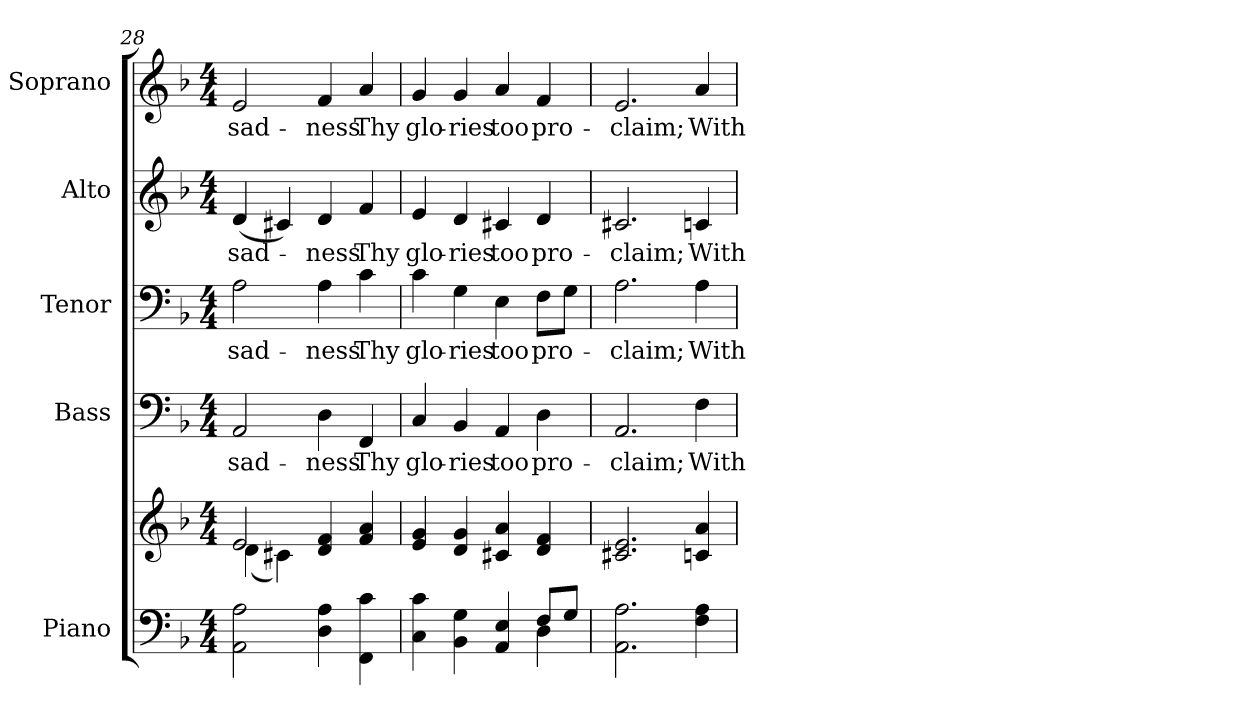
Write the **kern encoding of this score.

**kern	**kern	**kern	**text	**kern	**text	**kern	**text	**kern	**text
*part5	*part5	*part4	*part4	*part3	*part3	*part2	*part2	*part1	*part1
*staff6	*staff5	*staff4	*staff4	*staff3	*staff3	*staff2	*staff2	*staff1	*staff1
*I"Piano	*	*I"Bass	*	*I"Tenor	*	*I"Alto	*	*I"Soprano	*
*I'Pno.	*	*I'B.	*	*I'T.	*	*I'A.	*	*I'S.	*
!!LO:PB:g=z
*clefF4	*clefG2	*clefF4	*	*clefF4	*	*clefG2	*	*clefG2	*
*k[b-]	*k[b-]	*k[b-]	*	*k[b-]	*	*k[b-]	*	*k[b-]	*
*F:	*F:	*F:	*	*F:	*	*F:	*	*F:	*
*M4/4	*M4/4	*M4/4	*	*M4/4	*	*M4/4	*	*M4/4	*
=28	=28	=28	=28	=28	=28	=28	=28	=28	=28
*	*^	*	*	*	*	*	*	*	*
!	!	!	!	!LO:LY:b:color=#000000	!	!	!	!	!	!
!	!	!	!	!	!	!LO:LY:b:color=#000000	!	!	!	!
!	!	!	!	!	!	!	!	!LO:LY:b:color=#000000	!	!
!	!	!	!	!	!	!	!	!	!	!LO:LY:b:color=#000000
2AAi\ 2Ai	2ei/	(4di\	2AAi/	sad-	2Ai\	sad-	(4di/	sad-	2ei/	sad-
.	.	4c#Xi\)	.	.	.	.	4c#Xi/)	.	.	.
!	!	!	!	!LO:LY:b:color=#000000	!	!	!	!	!	!
!	!	!	!	!	!	!LO:LY:b:color=#000000	!	!	!	!
!	!	!	!	!	!	!	!	!LO:LY:b:color=#000000	!	!
!	!	!	!	!	!	!	!	!	!	!LO:LY:b:color=#000000
4Di\ 4Ai	4di/ 4fi	2ryy	4Di\	-ness	4Ai\	-ness	4di/	-ness	4fi/	-ness
!	!	!	!	!LO:LY:b:color=#000000	!	!	!	!	!	!
!	!	!	!	!	!	!LO:LY:b:color=#000000	!	!	!	!
!	!	!	!	!	!	!	!	!LO:LY:b:color=#000000	!	!
!	!	!	!	!	!	!	!	!	!	!LO:LY:b:color=#000000
4FFi\ 4ci	4fi/ 4ai	.	4FFi/	Thy	4ci\	Thy	4fi/	Thy	4ai/	Thy
*	*v	*v	*	*	*	*	*	*	*	*
=29	=29	=29	=29	=29	=29	=29	=29	=29	=29
*^	*	*	*	*	*	*	*	*	*
!	!	!	!	!LO:LY:b:color=#000000	!	!	!	!	!	!
!	!	!	!	!	!	!LO:LY:b:color=#000000	!	!	!	!
!	!	!	!	!	!	!	!	!LO:LY:b:color=#000000	!	!
!	!	!	!	!	!	!	!	!	!	!LO:LY:b:color=#000000
4Ci\ 4ci	2ryy	4ei/ 4gi	4Ci/	glo-	4ci\	glo-	4ei/	glo-	4gi/	glo-
!	!	!	!	!LO:LY:b:color=#000000	!	!	!	!	!	!
!	!	!	!	!	!	!LO:LY:b:color=#000000	!	!	!	!
!	!	!	!	!	!	!	!	!LO:LY:b:color=#000000	!	!
!	!	!	!	!	!	!	!	!	!	!LO:LY:b:color=#000000
4BB-i\ 4Gi	.	4di/ 4gi	4BB-i/	-ries	4Gi\	-ries	4di/	-ries	4gi/	-ries
!	!	!	!	!LO:LY:b:color=#000000	!	!	!	!	!	!
!	!	!	!	!	!	!LO:LY:b:color=#000000	!	!	!	!
!	!	!	!	!	!	!	!	!LO:LY:b:color=#000000	!	!
!	!	!	!	!	!	!	!	!	!	!LO:LY:b:color=#000000
4AAi/ 4Ei	4ryy	4c#Xi/ 4ai	4AAi/	too	4Ei\	too	4c#Xi/	too	4ai/	too
!	!	!	!	!LO:LY:b:color=#000000	!	!	!	!	!	!
!	!	!	!	!	!	!LO:LY:b:color=#000000	!	!	!	!
!	!	!	!	!	!	!	!	!LO:LY:b:color=#000000	!	!
!	!	!	!	!	!	!	!	!	!	!LO:LY:b:color=#000000
8Fi/L	4Di\	4di/ 4fi	4Di\	pro-	8Fi\L	pro-	4di/	pro-	4fi/	pro-
8Gi/J	.	.	.	.	8Gi\J	.	.	.	.	.
*v	*v	*	*	*	*	*	*	*	*	*
!!LO:PB:g=z
=30	=30	=30	=30	=30	=30	=30	=30	=30	=30
!	!	!	!LO:LY:b:color=#000000	!	!	!	!	!	!
!	!	!	!	!	!LO:LY:b:color=#000000	!	!	!	!
!	!	!	!	!	!	!	!LO:LY:b:color=#000000	!	!
!	!	!	!	!	!	!	!	!	!LO:LY:b:color=#000000
2.AAi\ 2.Ai	2.c#Xi/ 2.ei	2.AAi/	-claim;	2.Ai\	-claim;	2.c#Xi/	-claim;	2.ei/	-claim;
!	!	!	!LO:LY:b:color=#000000	!	!	!	!	!	!
!	!	!	!	!	!LO:LY:b:color=#000000	!	!	!	!
!	!	!	!	!	!	!	!LO:LY:b:color=#000000	!	!
!	!	!	!	!	!	!	!	!	!LO:LY:b:color=#000000
4Fi\ 4Ai	4cni/ 4ai	4Fi\	With	4Ai\	With	4cni/	With	4ai/	With
=	=	=	=	=	=	=	=	=	=
*-	*-	*-	*-	*-	*-	*-	*-	*-	*-
